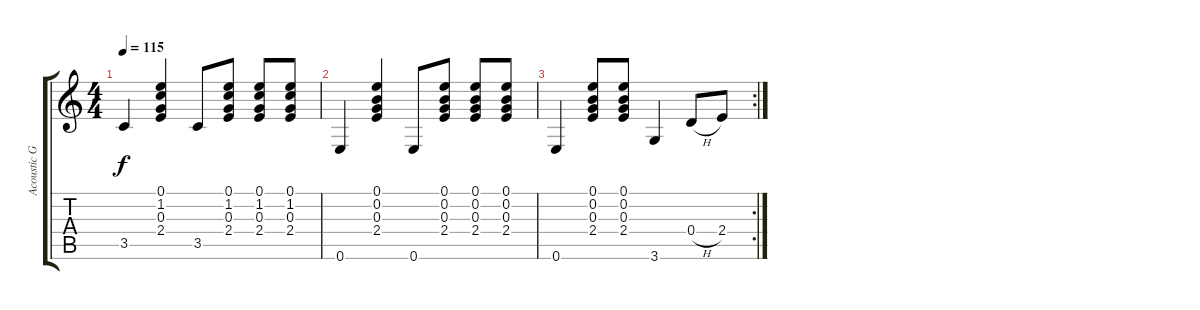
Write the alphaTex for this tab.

\track ("Acoustic Guitar" "Acoustic G") {instrument acousticguitarsteel}
\staff {score tabs}
\tuning (E4 B3 G3 D3 A2 E2) {hide}
\ts (4 4)
\tempo 115
\clef g2
\ks c
3.5.4{dy f} (0.1 1.2 0.3 2.4).4 3.5.8 (0.1 1.2 0.3 2.4).8 (0.1 1.2 0.3 2.4).8 (0.1 1.2 0.3 2.4).8 |
0.6.4 (0.1 0.2 0.3 2.4).4 0.6.8 (0.1 0.2 0.3 2.4).8 (0.1 0.2 0.3 2.4).8 (0.1 0.2 0.3 2.4).8 |
\rc 2
0.6.4 (0.1 0.2 0.3 2.4).8 (0.1 0.2 0.3 2.4).8 3.6.4 0.4{h}.8 2.4.8
